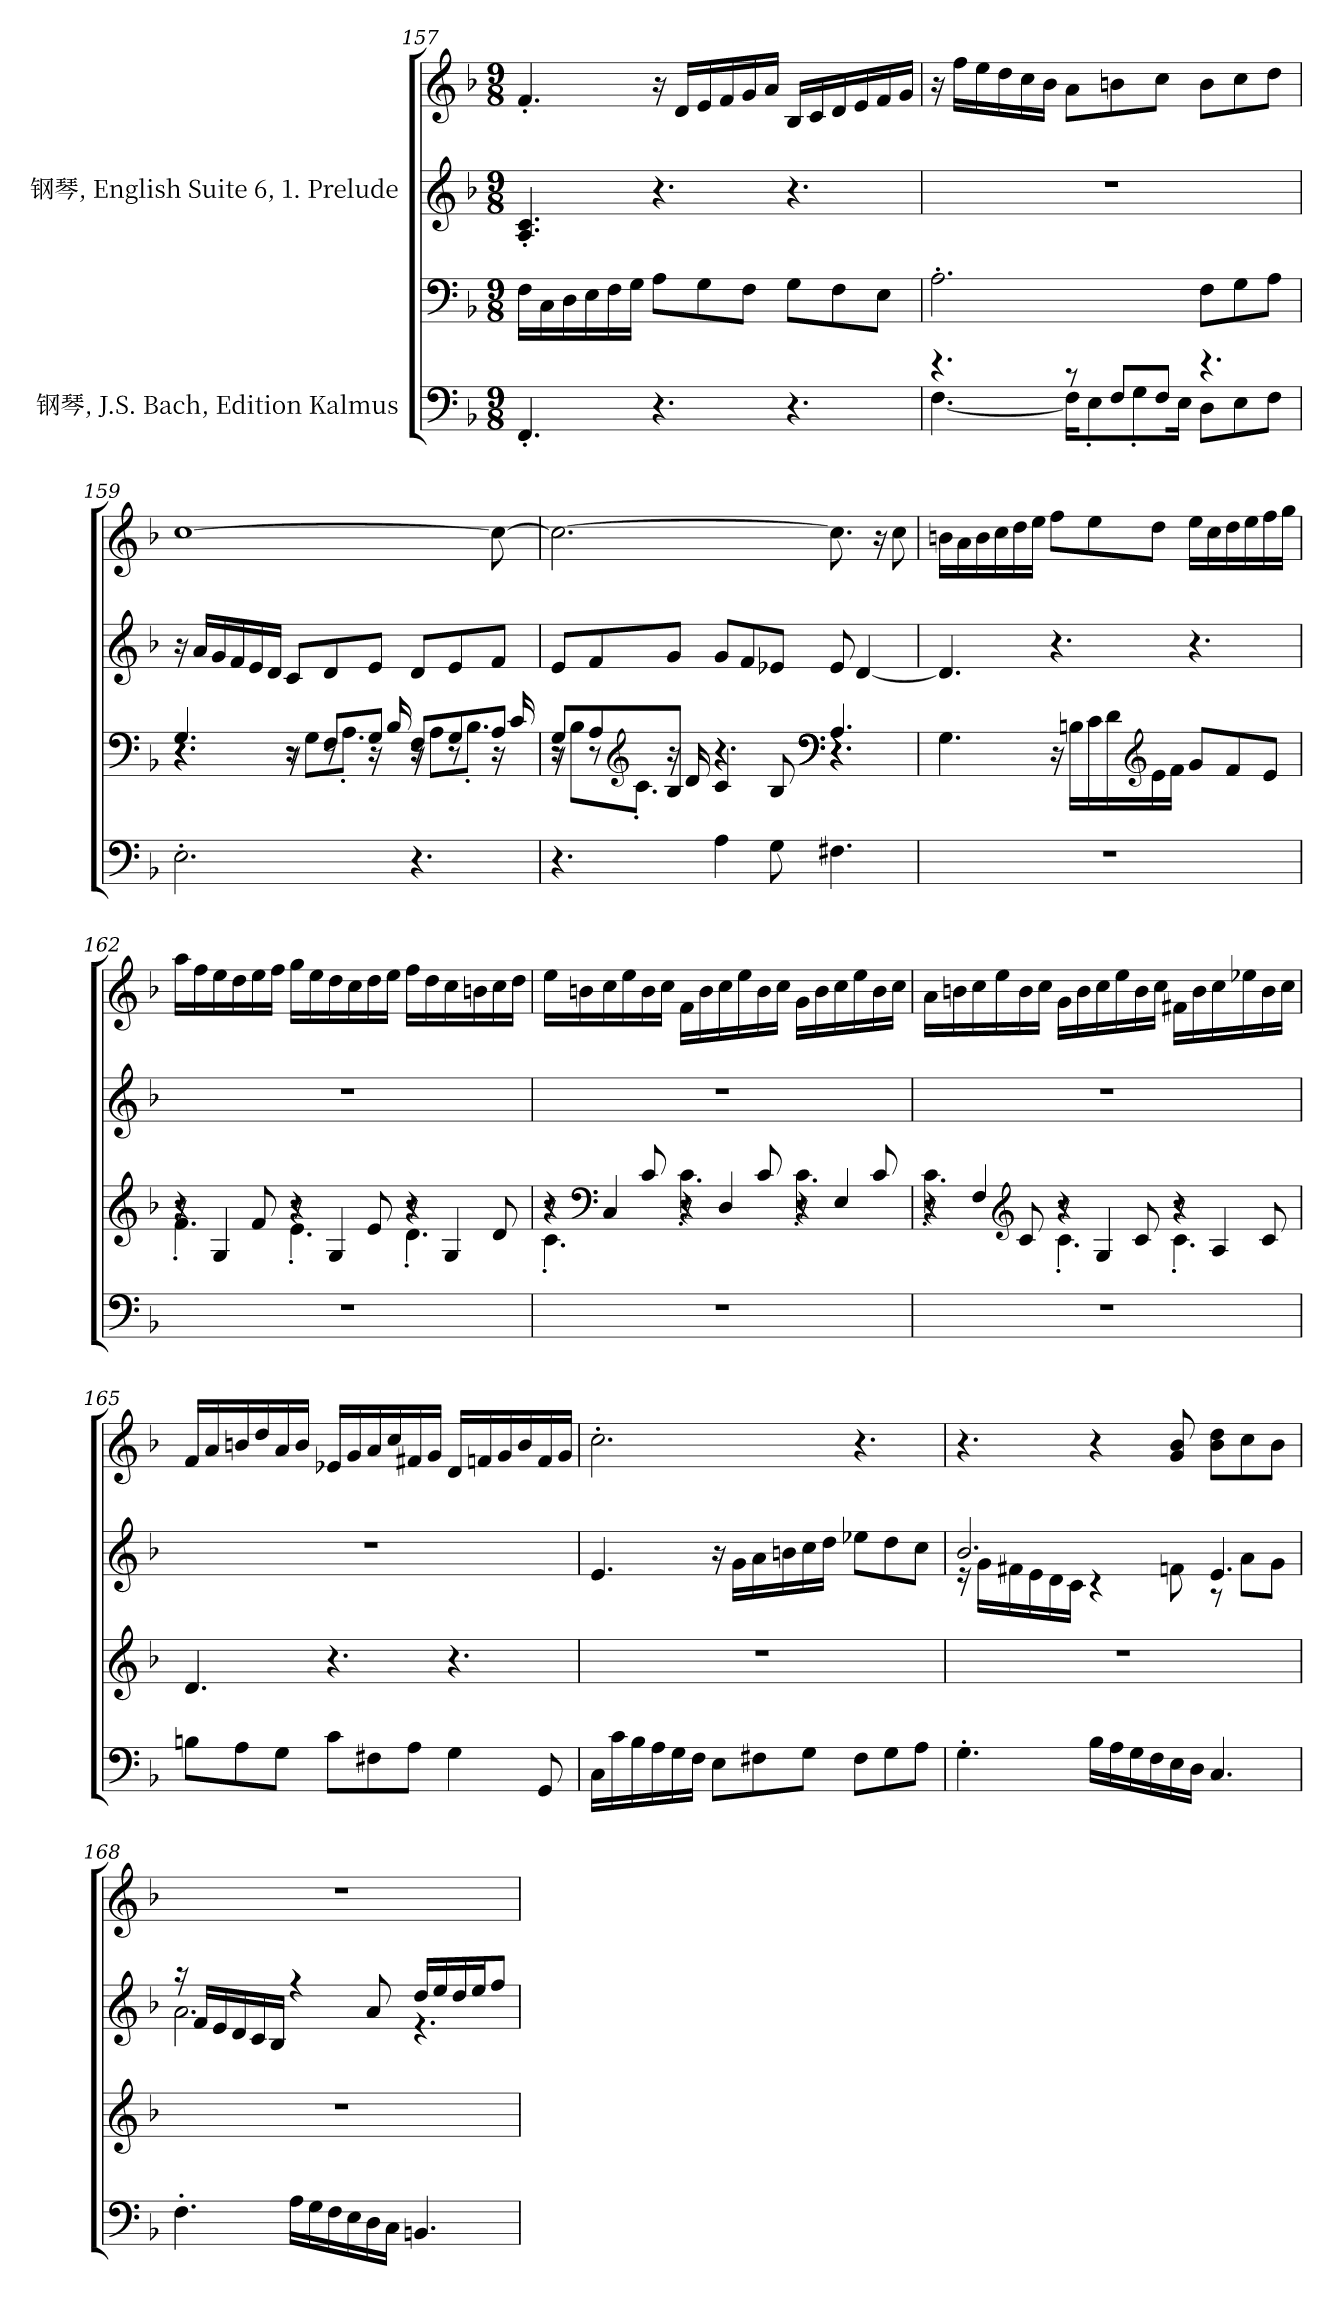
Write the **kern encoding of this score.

**kern	**kern	**kern	**kern
*part2	*part2	*part1	*part1
*staff4	*staff3	*staff2	*staff1
*I"钢琴, J.S. Bach, Edition Kalmus	*	*I"钢琴, English Suite 6, 1. Prelude	*
*clefF4	*clefF4	*clefG2	*clefG2
*k[b-]	*k[b-]	*k[b-]	*k[b-]
*M9/8	*M9/8	*M9/8	*M9/8
=157	=157	=157	=157
4.FF'/	16F\LL	4.A/' 4.c/'	4.f'/
.	16C\	.	.
.	16D\	.	.
.	16E\	.	.
.	16F\	.	.
.	16G\JJ	.	.
4.r	8A\L	4.r	16r
.	.	.	16d/LL
.	8G\	.	16e/
.	.	.	16f/
.	8F\J	.	16g/
.	.	.	16a/JJ
4.r	8G\L	4.r	16B-/LL
.	.	.	16c/
.	8F\	.	16d/
.	.	.	16e/
.	8E\J	.	16f/
.	.	.	16g/JJ
!!LO:LB:g=z
=158	=158	=158	=158
*^	*	*	*
4.r	[4.F\	2.A'\	8%9r	16r
.	.	.	.	16ff\LL
.	.	.	.	16ee\
.	.	.	.	16dd\
.	.	.	.	16cc\
.	.	.	.	16b-\JJ
8r	16F\KL]	.	.	8a\L
.	8E'\	.	.	.
8F/L	.	.	.	8bn\
.	8G'\	.	.	.
8F/J	.	.	.	8cc\J
.	16E\Jk	.	.	.
4.r	8D\L	8F\L	.	8b\L
.	8E\	8G\	.	8cc\
.	8F\J	8A\J	.	8dd\J
*v	*v	*	*	*
=159	=159	=159	=159
*	*^	*	*
*	*	*^	*	*
2.E'\	4.G/	4.r	4.r	16r	[1cc
.	.	.	.	16a/LL	.
.	.	.	.	16g/	.
.	.	.	.	16f/	.
.	.	.	.	16e/	.
.	.	.	.	16d/JJ	.
.	8r	16r	8r	8c/L	.
.	.	8G\L	.	.	.
.	8r	.	8F/L	8d/	.
.	.	8.A'\J	.	.	.
.	16r	.	8G/J	8e/J	.
.	16B-/	.	.	.	.
4.r	8r	16r	8F/L	8d/L	.
.	.	8A\L	.	.	.
.	8r	.	8G/	8e/	.
.	.	8.B-'\J	.	.	.
.	16r	.	8A/J	8f/J	8cc\_
.	16c/	.	.	.	.
!!LO:LB:g=z
=160	=160	=160	=160	=160	=160
4.r	8r	16r	8G/L	8e/L	2.cc\_
.	.	8B-\L	.	.	.
.	8r	.	8A/	8f/	.
*	*clefG2	*	*	*	*
.	.	8.c'\J	.	.	.
.	16r	.	8B-/J	8g/J	.
.	16d/	.	.	.	.
4A\	4c/	4.r	4.r	8g/L	.
.	.	.	.	8f/	.
8G\	8B-/	.	.	8e-X/J	.
*	*clefF4	*	*	*	*
4.F#X\	4.A/	4.r	4.r	8e-/	8.cc\]
.	.	.	.	[4d/	.
.	.	.	.	.	16r
.	.	.	.	.	8cc\
*	*v	*v	*v	*	*
=161	=161	=161	=161
8%9r	4.G\	4.d/]	16bn\LL
.	.	.	16a\
.	.	.	16b\
.	.	.	16cc\
.	.	.	16dd\
.	.	.	16ee\JJ
.	16r	4.r	8ff\L
.	16Bn\LL	.	.
.	16c\	.	8ee\
.	16d\	.	.
*	*clefG2	*	*
.	16e\	.	8dd\J
.	16f\JJ	.	.
.	8g/L	4.r	16ee\LL
.	.	.	16cc\
.	8f/	.	16dd\
.	.	.	16ee\
.	8e/J	.	16ff\
.	.	.	16gg\JJ
!!LO:PB:g=z
=162	=162	=162	=162
*	*^	*	*
*	*	*^	*	*
8%9r	4r	4.f'\	8r	8%9r	16aa\LL
.	.	.	.	.	16ff\
.	.	.	4G/	.	16ee\
.	.	.	.	.	16dd\
.	8f/	.	.	.	16ee\
.	.	.	.	.	16ff\JJ
.	4r	4.e'\	8r	.	16gg\LL
.	.	.	.	.	16ee\
.	.	.	4G/	.	16dd\
.	.	.	.	.	16cc\
.	8e/	.	.	.	16dd\
.	.	.	.	.	16ee\JJ
.	4r	4.d'\	8r	.	16ff\LL
.	.	.	.	.	16dd\
.	.	.	4G/	.	16cc\
.	.	.	.	.	16bn\
.	8d/	.	.	.	16cc\
.	.	.	.	.	16dd\JJ
=163	=163	=163	=163	=163	=163
8%9r	4r	4.c'\	8r	8%9r	16ee\LL
.	.	.	.	.	16bn\
*	*clefF4	*	*	*	*
.	.	.	4C/	.	16cc\
.	.	.	.	.	16ee\
.	8c/	.	.	.	16b\
.	.	.	.	.	16cc\JJ
.	4r	4.c'\	8r	.	16f\LL
.	.	.	.	.	16b\
.	.	.	4D/	.	16cc\
.	.	.	.	.	16ee\
.	8c/	.	.	.	16b\
.	.	.	.	.	16cc\JJ
.	4r	4.c'\	8r	.	16g\LL
.	.	.	.	.	16b\
.	.	.	4E/	.	16cc\
.	.	.	.	.	16ee\
.	8c/	.	.	.	16b\
.	.	.	.	.	16cc\JJ
!!LO:LB:g=z
=164	=164	=164	=164	=164	=164
8%9r	4r	4.c'\	8r	8%9r	16a\LL
.	.	.	.	.	16bn\
.	.	.	4F/	.	16cc\
.	.	.	.	.	16ee\
*	*clefG2	*	*	*	*
.	8c/	.	.	.	16b\
.	.	.	.	.	16cc\JJ
.	4r	4.c'\	8r	.	16g\LL
.	.	.	.	.	16b\
.	.	.	4G/	.	16cc\
.	.	.	.	.	16ee\
.	8c/	.	.	.	16b\
.	.	.	.	.	16cc\JJ
.	4r	4.c'\	8r	.	16f#X\LL
.	.	.	.	.	16b\
.	.	.	4A/	.	16cc\
.	.	.	.	.	16ee-X\
.	8c/	.	.	.	16b\
.	.	.	.	.	16cc\JJ
*	*v	*v	*v	*	*
=165	=165	=165	=165
8Bn\L	4.d/	8%9r	16f/LL
.	.	.	16a/
8A\	.	.	16bn/
.	.	.	16dd/
8G\J	.	.	16a/
.	.	.	16b/JJ
8c\L	4.r	.	16e-X/LL
.	.	.	16g/
8F#X\	.	.	16a/
.	.	.	16cc/
8A\J	.	.	16f#X/
.	.	.	16g/JJ
4G\	4.r	.	16d/LL
.	.	.	16fn/
.	.	.	16g/
.	.	.	16b/
8GG/	.	.	16f/
.	.	.	16g/JJ
!!LO:LB:g=z
=166	=166	=166	=166
16C\LL	8%9r	4.e/	2.cc'\
16c\	.	.	.
16B-\	.	.	.
16A\	.	.	.
16G\	.	.	.
16F\JJ	.	.	.
8E\L	.	16r	.
.	.	16g\LL	.
8F#X\	.	16a\	.
.	.	16bn\	.
8G\J	.	16cc\	.
.	.	16dd\JJ	.
8F#\L	.	8ee-X\L	4.r
8G\	.	8dd\	.
8A\J	.	8cc\J	.
=167	=167	=167	=167
*	*	*^	*
4.G'\	8%9r	2.b-/	16r	4.r
.	.	.	16g\LL	.
.	.	.	16f#X\	.
.	.	.	16e\	.
.	.	.	16d\	.
.	.	.	16c\JJ	.
16B-\LL	.	.	4r	4r
16A\	.	.	.	.
16G\	.	.	.	.
16F\	.	.	.	.
16E\	.	.	8fn\	8g/ 8b-/
16D\JJ	.	.	.	.
4.C/	.	4.e/	8r	8b-\ 8dd\L
.	.	.	8a\L	8cc\
.	.	.	8g\J	8b-\J
!!LO:PB:g=z
=168	=168	=168	=168	=168
4.F'\	8%9r	16r	2.a\	8%9r
.	.	16f/LL	.	.
.	.	16e/	.	.
.	.	16d/	.	.
.	.	16c/	.	.
.	.	16B-/JJ	.	.
16A\LL	.	4r	.	.
16G\	.	.	.	.
16F\	.	.	.	.
16E\	.	.	.	.
16D\	.	8a/	.	.
16C\JJ	.	.	.	.
4.BBn/	.	16dd/LL	4.r	.
.	.	16ee/	.	.
.	.	16dd/	.	.
.	.	16ee/J	.	.
.	.	8ff/J	.	.
*	*	*v	*v	*
=	=	=	=
*-	*-	*-	*-
